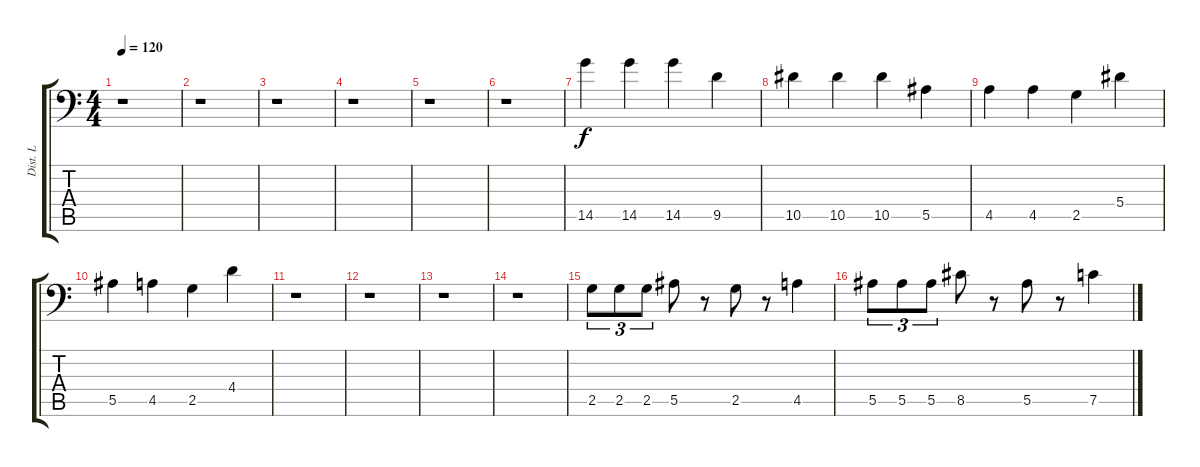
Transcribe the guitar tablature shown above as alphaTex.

\track ("Dist. L" "Dist. L") {instrument guitarharmonics}
\staff {score tabs}
\tuning (C4 G3 Eb3 Bb2 F2 G1) {hide}
\ts (4 4)
\tempo 120
\clef f4
\ks c
r.1{dy f} |
r.1 |
r.1 |
r.1 |
r.1 |
r.1 |
14.5.4 14.5.4 14.5.4 9.5.4 |
10.5.4 10.5.4 10.5.4 5.5.4 |
4.5.4 4.5.4 2.5.4 5.4.4 |
5.5.4 4.5.4 2.5.4 4.4.4 |
r.1 |
r.1 |
r.1 |
r.1 |
2.5.8{tu (3 2)} 2.5.8{tu (3 2)} 2.5.8{tu (3 2)} 5.5.8 r.8 2.5.8 r.8 4.5.4 |
5.5.8{tu (3 2)} 5.5.8{tu (3 2)} 5.5.8{tu (3 2)} 8.5.8 r.8 5.5.8 r.8 7.5.4
